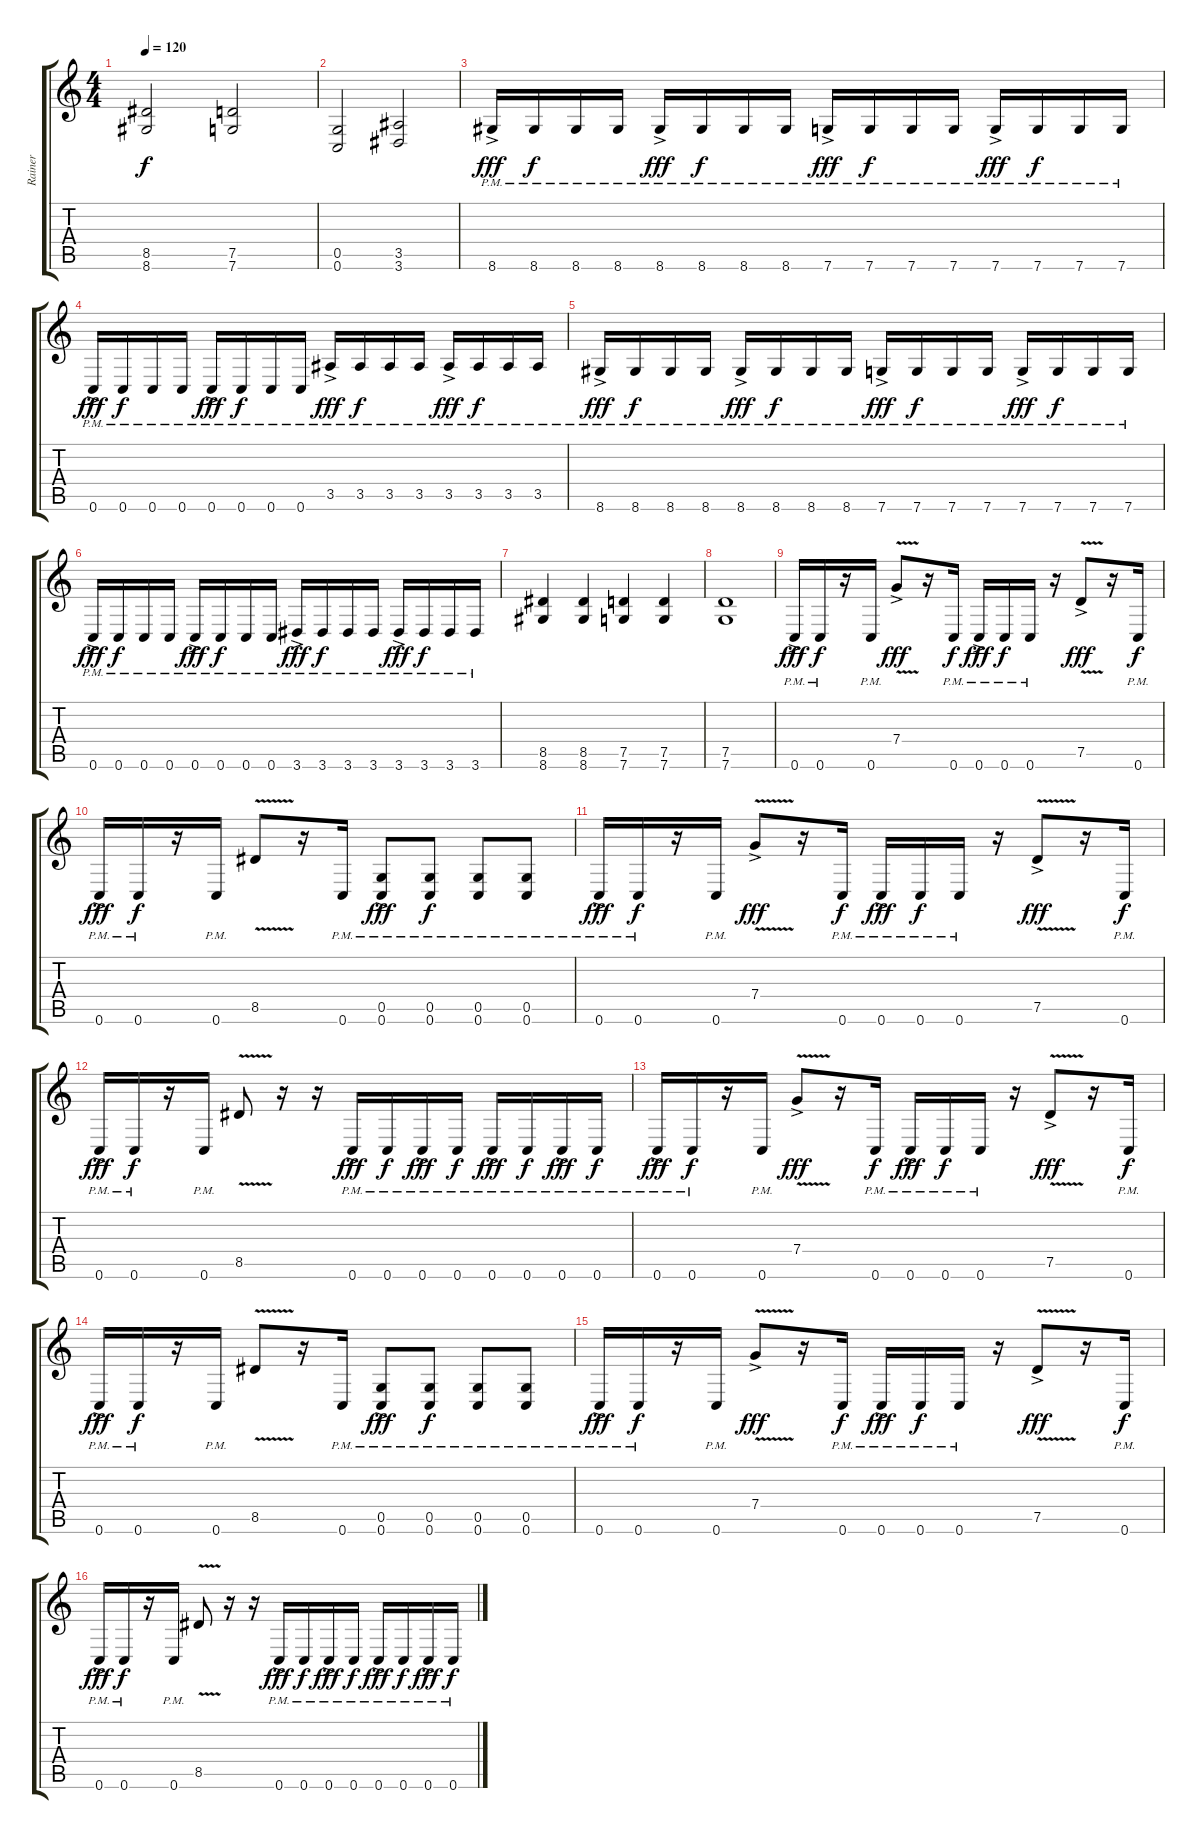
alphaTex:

\track ("Rainer" "Rainer") {instrument distortionguitar}
\staff {score tabs}
\tuning (D4 A3 F3 C3 G2 C2) {hide}
\ts (4 4)
\tempo 120
\clef g2
\ks c
(8.5 8.6).2{dy f} (7.5 7.6).2 |
(0.5 0.6).2 (3.5 3.6).2 |
8.6{ac pm}.16{dy fff} 8.6{pm}.16{dy f} 8.6{pm}.16 8.6{pm}.16 8.6{ac pm}.16{dy fff} 8.6{pm}.16{dy f} 8.6{pm}.16 8.6{pm}.16 7.6{ac pm}.16{dy fff} 7.6{pm}.16{dy f} 7.6{pm}.16 7.6{pm}.16 7.6{ac pm}.16{dy fff} 7.6{pm}.16{dy f} 7.6{pm}.16 7.6{pm}.16 |
0.6{ac pm}.16{dy fff} 0.6{pm}.16{dy f} 0.6{pm}.16 0.6{pm}.16 0.6{ac pm}.16{dy fff} 0.6{pm}.16{dy f} 0.6{pm}.16 0.6{pm}.16 3.5{ac pm}.16{dy fff} 3.5{pm}.16{dy f} 3.5{pm}.16 3.5{pm}.16 3.5{ac pm}.16{dy fff} 3.5{pm}.16{dy f} 3.5{pm}.16 3.5{pm}.16 |
8.6{ac pm}.16{dy fff} 8.6{pm}.16{dy f} 8.6{pm}.16 8.6{pm}.16 8.6{ac pm}.16{dy fff} 8.6{pm}.16{dy f} 8.6{pm}.16 8.6{pm}.16 7.6{ac pm}.16{dy fff} 7.6{pm}.16{dy f} 7.6{pm}.16 7.6{pm}.16 7.6{ac pm}.16{dy fff} 7.6{pm}.16{dy f} 7.6{pm}.16 7.6{pm}.16 |
0.6{ac pm}.16{dy fff} 0.6{pm}.16{dy f} 0.6{pm}.16 0.6{pm}.16 0.6{ac pm}.16{dy fff} 0.6{pm}.16{dy f} 0.6{pm}.16 0.6{pm}.16 3.6{ac pm}.16{dy fff} 3.6{pm}.16{dy f} 3.6{pm}.16 3.6{pm}.16 3.6{ac pm}.16{dy fff} 3.6{pm}.16{dy f} 3.6{pm}.16 3.6{pm}.16 |
(8.5 8.6).4 (8.5 8.6).4 (7.5 7.6).4 (7.5 7.6).4 |
(7.5 7.6).1 |
0.6{ac pm}.16{dy fff} 0.6{pm}.16{dy f} r.16 0.6{pm}.16 7.4{v ac}.8{dy fff} r.16 0.6{pm}.16{dy f} 0.6{ac pm}.16{dy fff} 0.6{pm}.16{dy f} 0.6{pm}.16 r.16 7.5{v ac}.8{dy fff} r.16 0.6{pm}.16{dy f} |
0.6{ac pm}.16{dy fff} 0.6{pm}.16{dy f} r.16 0.6{pm}.16 8.5{v}.8 r.16 0.6{pm}.16 (0.5{ac pm} 0.6).8{dy fff} (0.5{pm} 0.6).8{dy f} (0.5{pm} 0.6).8 (0.5{pm} 0.6).8 |
0.6{ac pm}.16{dy fff} 0.6{pm}.16{dy f} r.16 0.6{pm}.16 7.4{v ac}.8{dy fff} r.16 0.6{pm}.16{dy f} 0.6{ac pm}.16{dy fff} 0.6{pm}.16{dy f} 0.6{pm}.16 r.16 7.5{v ac}.8{dy fff} r.16 0.6{pm}.16{dy f} |
0.6{ac pm}.16{dy fff} 0.6{pm}.16{dy f} r.16 0.6{pm}.16 8.5{v}.8 r.16 r.16 0.6{ac pm}.16{dy fff} 0.6{pm}.16{dy f} 0.6{ac pm}.16{dy fff} 0.6{pm}.16{dy f} 0.6{ac pm}.16{dy fff} 0.6{pm}.16{dy f} 0.6{ac pm}.16{dy fff} 0.6{pm}.16{dy f} |
0.6{ac pm}.16{dy fff} 0.6{pm}.16{dy f} r.16 0.6{pm}.16 7.4{v ac}.8{dy fff} r.16 0.6{pm}.16{dy f} 0.6{ac pm}.16{dy fff} 0.6{pm}.16{dy f} 0.6{pm}.16 r.16 7.5{v ac}.8{dy fff} r.16 0.6{pm}.16{dy f} |
0.6{ac pm}.16{dy fff} 0.6{pm}.16{dy f} r.16 0.6{pm}.16 8.5{v}.8 r.16 0.6{pm}.16 (0.5{ac pm} 0.6).8{dy fff} (0.5{pm} 0.6).8{dy f} (0.5{pm} 0.6).8 (0.5{pm} 0.6).8 |
0.6{ac pm}.16{dy fff} 0.6{pm}.16{dy f} r.16 0.6{pm}.16 7.4{v ac}.8{dy fff} r.16 0.6{pm}.16{dy f} 0.6{ac pm}.16{dy fff} 0.6{pm}.16{dy f} 0.6{pm}.16 r.16 7.5{v ac}.8{dy fff} r.16 0.6{pm}.16{dy f} |
0.6{ac pm}.16{dy fff} 0.6{pm}.16{dy f} r.16 0.6{pm}.16 8.5{v}.8 r.16 r.16 0.6{ac pm}.16{dy fff} 0.6{pm}.16{dy f} 0.6{ac pm}.16{dy fff} 0.6{pm}.16{dy f} 0.6{ac pm}.16{dy fff} 0.6{pm}.16{dy f} 0.6{ac pm}.16{dy fff} 0.6{pm}.16{dy f}
